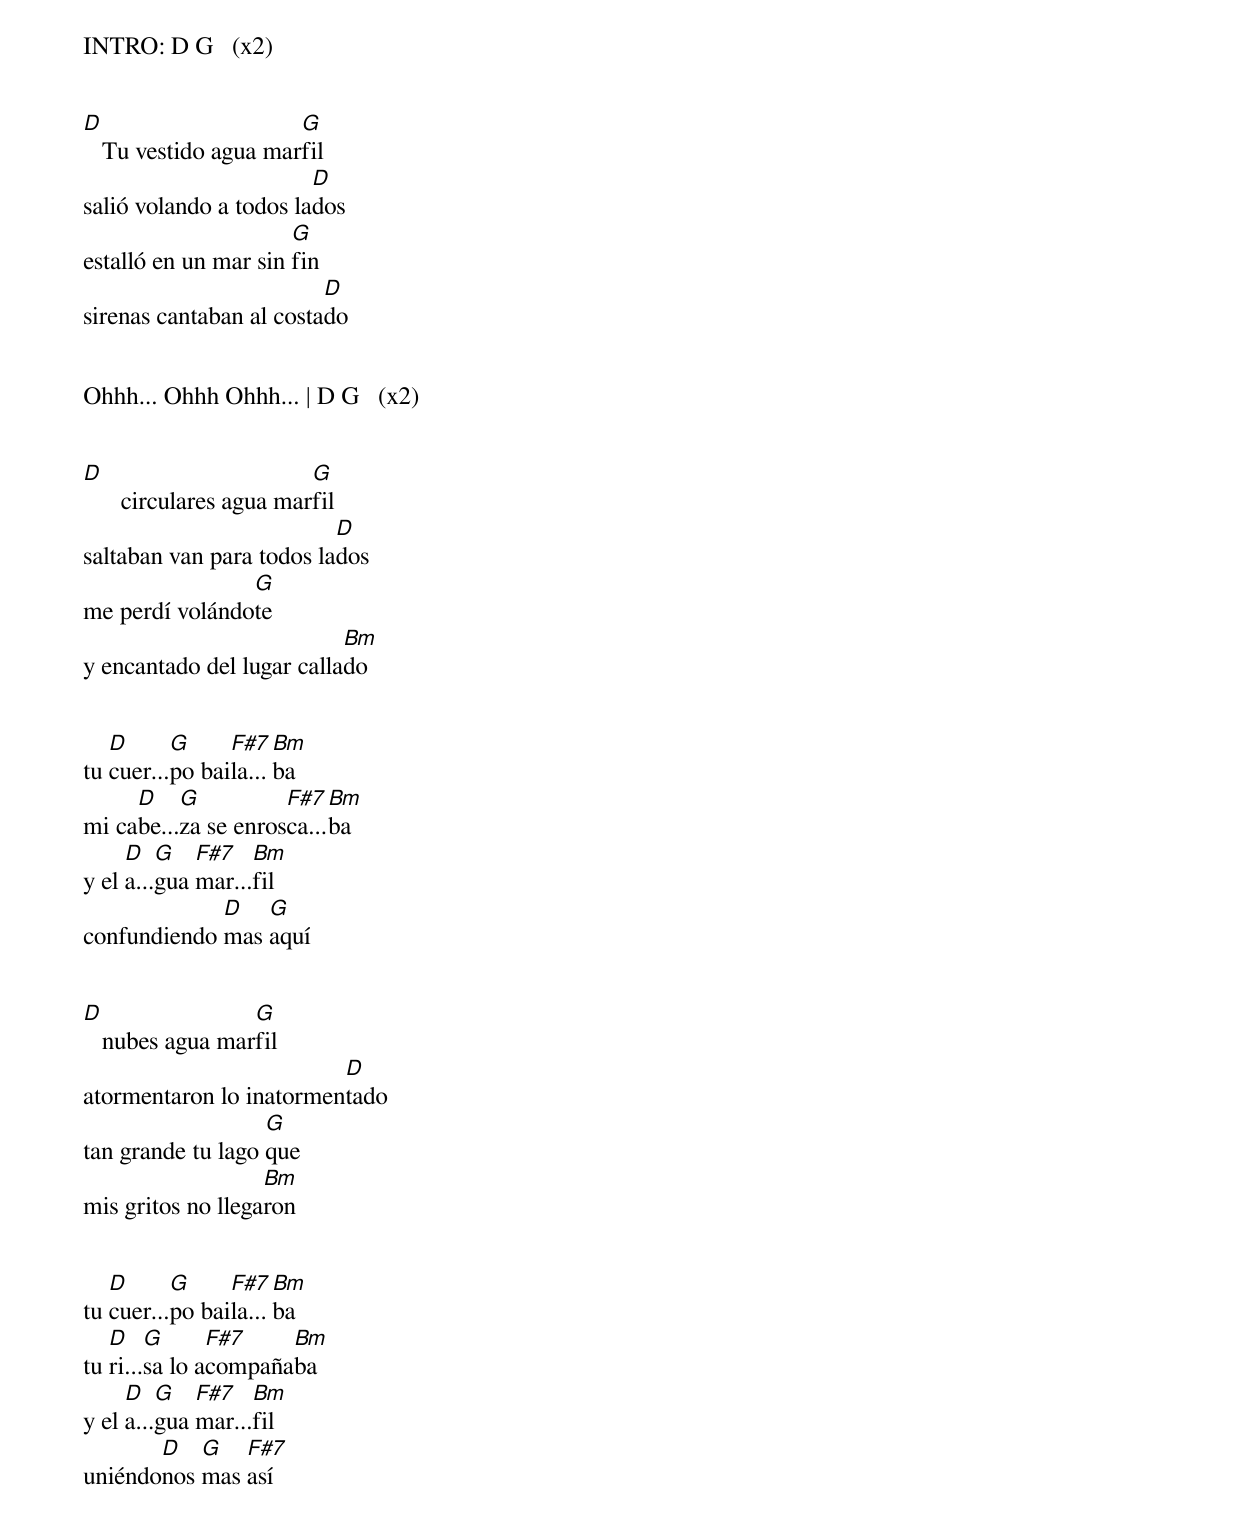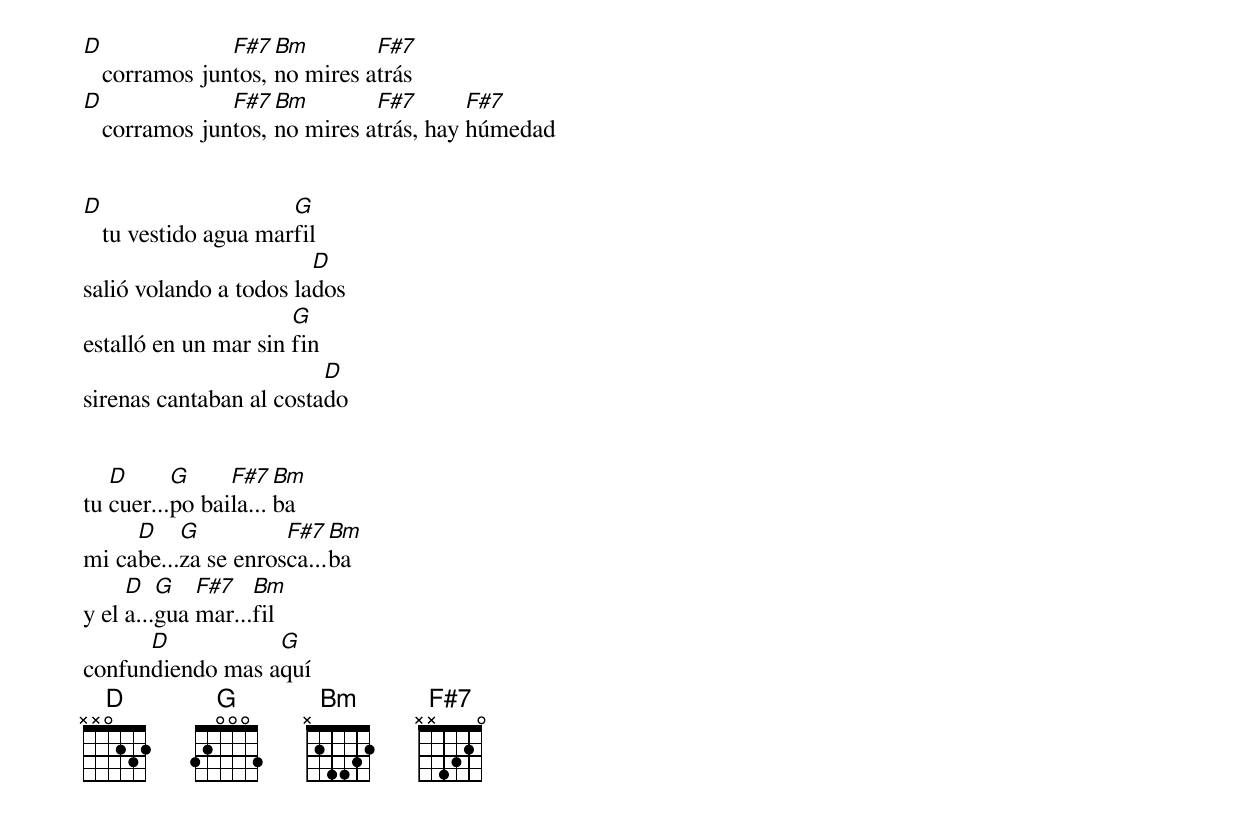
INTRO: D G   (x2)


D                     G
   Tu vestido agua marfil
                        D
salió volando a todos lados
                      G
estalló en un mar sin fin
                         D
sirenas cantaban al costado


Ohhh... Ohhh Ohhh... | D G   (x2)


D                        G
      circulares agua marfil
                          D
saltaban van para todos lados
                G
me perdí volándote
                           Bm
y encantado del lugar callado


   D      G     F#7  Bm
tu cuer...po baila...ba
     D    G          F#7  Bm
mi cabe...za se enrosca...ba
     D   G   F#7   Bm
y el a...gua mar...fil
             D   G
confundiendo mas aquí


D                G
   nubes agua marfil
                         D
atormentaron lo inatormentado
                   G
tan grande tu lago que
                   Bm
mis gritos no llegaron


   D      G     F#7  Bm
tu cuer...po baila...ba
   D    G      F#7    Bm
tu ri...sa lo acompañaba
     D   G   F#7   Bm
y el a...gua mar...fil
       D   G   F#7
uniéndonos mas así


D              F#7  Bm        F#7
   corramos juntos, no mires atrás
D              F#7  Bm        F#7       F#7
   corramos juntos, no mires atrás, hay húmedad


D                     G
   tu vestido agua marfil
                        D
salió volando a todos lados
                      G
estalló en un mar sin fin
                         D
sirenas cantaban al costado


   D      G     F#7  Bm
tu cuer...po baila...ba
     D    G          F#7  Bm
mi cabe...za se enrosca...ba
     D   G   F#7   Bm
y el a...gua mar...fil
      D           G
confundiendo mas aquí
